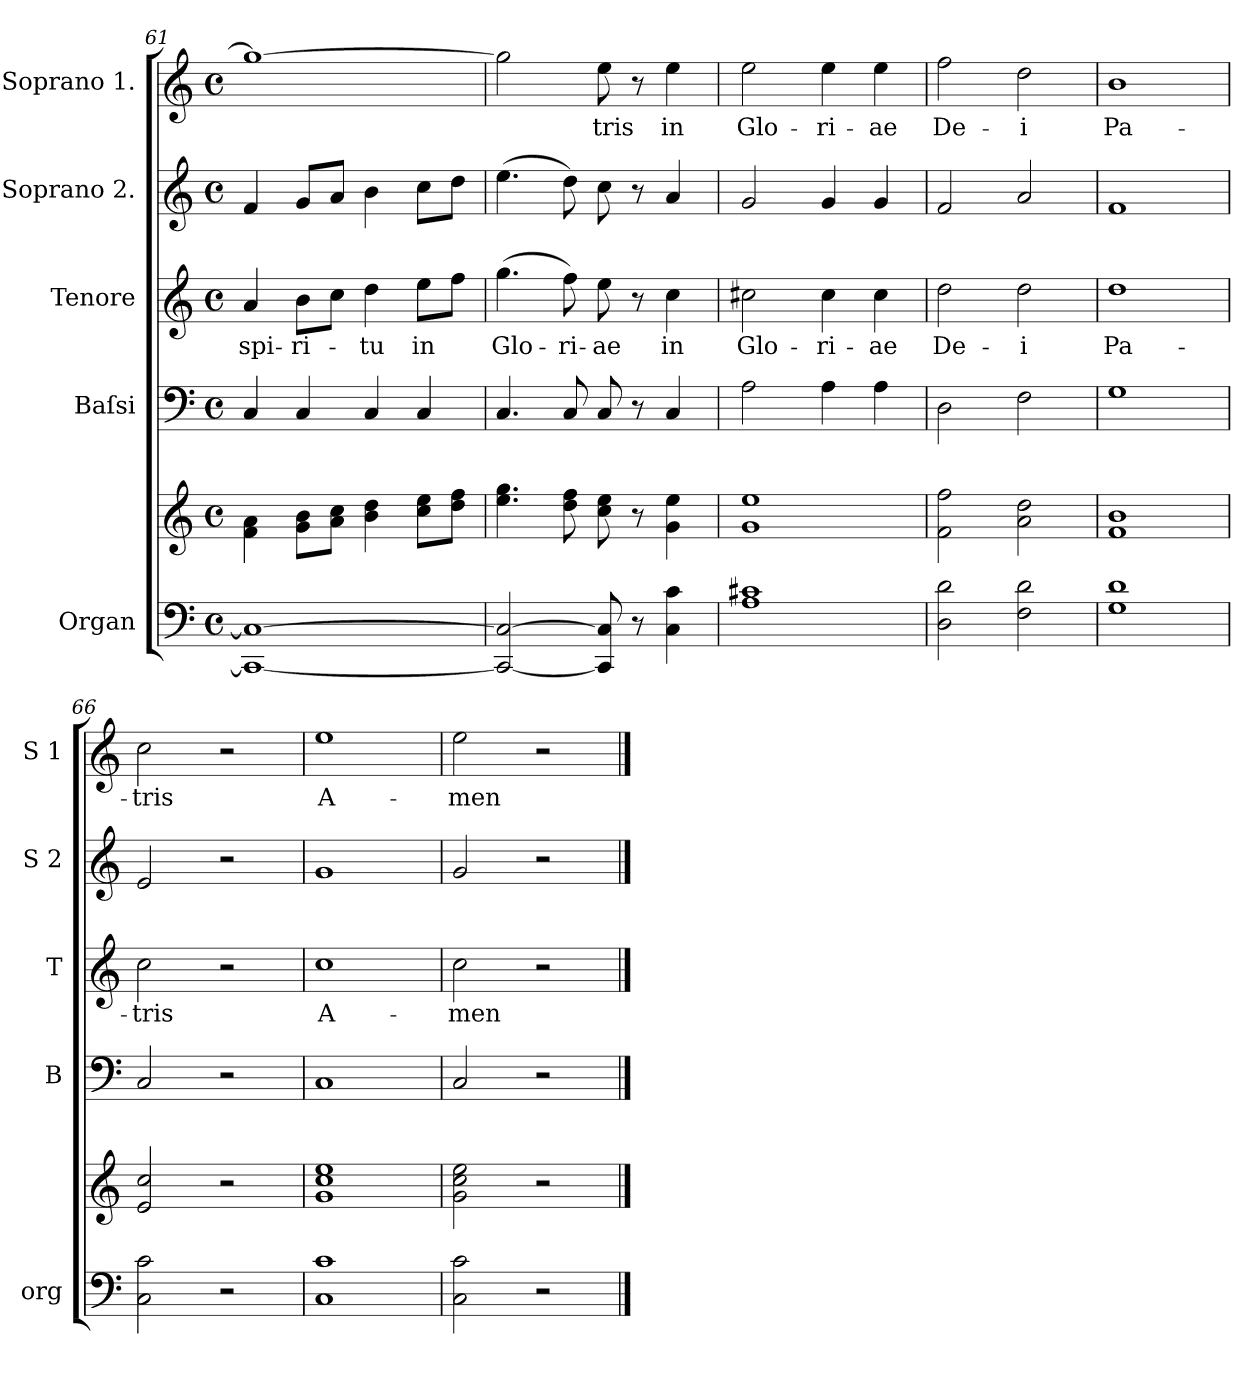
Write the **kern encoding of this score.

**kern	**kern	**kern	**kern	**text	**kern	**kern	**text
*part5	*part5	*part4	*part3	*part3	*part2	*part1	*part1
*staff6	*staff5	*staff4	*staff3	*staff3	*staff2	*staff1	*staff1
*I"Organ	*	*I"Baſsi	*I"Tenore	*	*I"Soprano 2.	*I"Soprano 1.	*
*I'org	*	*I'B	*I'T	*	*I'S 2	*I'S 1	*
*clefF4	*clefG2	*clefF4	*clefG2	*	*clefG2	*clefG2	*
*	*	*	*ITrd7c12	*	*	*	*
*k[]	*k[]	*k[]	*k[]	*	*k[]	*k[]	*
*M4/4	*M4/4	*M4/4	*M4/4	*	*M4/4	*M4/4	*
*met(c)	*met(c)	*met(c)	*met(c)	*	*met(c)	*met(c)	*
=61	=61	=61	=61	=61	=61	=61	=61
1CC_< 1C_>	4f\ 4a\	4C/	4A/	spi-	4f/	1gg_	.
.	8g\ 8b\L	4C/	8B\L	-ri-	8g/L	.	.
.	8a\ 8cc\J	.	8c\J	.	8a/J	.	.
.	4b\ 4dd\	4C/	4d\	-tu	4b\	.	.
.	8cc\ 8ee\L	4C/	8e\L	in	8cc\L	.	.
.	8dd\ 8ff\J	.	8f\J	.	8dd\J	.	.
=62	=62	=62	=62	=62	=62	=62	=62
2CC_/ 2C_/	4.ee\ 4.gg\	4.C/	(>4.g\	Glo-	(>4.ee\	2gg\]	.
.	8dd\ 8ff\	8C/	8f\)	-ri-	8dd\)	.	.
8CC]/ 8C]/	8cc\ 8ee\	8C/	8e\	-ae	8cc\	8ee\	-tris
8r	8r	8r	8r	.	8r	8r	.
4C\ 4c\	4g\ 4ee\	4C/	4c\	in	4a/	4ee\	in
=63	=63	=63	=63	=63	=63	=63	=63
1A 1c#X	1g 1ee	2A\	2c#X\	Glo-	2g/	2ee\	Glo-
.	.	4A\	4c#\	-ri-	4g/	4ee\	-ri-
.	.	4A\	4c#\	-ae	4g/	4ee\	-ae
=64	=64	=64	=64	=64	=64	=64	=64
2D\ 2d\	2f\ 2ff\	2D\	2d\	De-	2f/	2ff\	De-
2F\ 2d\	2a\ 2dd\	2F\	2d\	-i	2a/	2dd\	-i
=65	=65	=65	=65	=65	=65	=65	=65
1G 1d	1f 1b	1G	1d	Pa-	1f	1b	Pa-
=66	=66	=66	=66	=66	=66	=66	=66
2C\ 2c\	2e/ 2cc/	2C/	2c\	-tris	2e/	2cc\	-tris
2r	2r	2r	2r	.	2r	2r	.
=67	=67	=67	=67	=67	=67	=67	=67
1C 1c	1g 1cc 1ee	1C	1c	A-	1g	1ee	A-
=68	=68	=68	=68	=68	=68	=68	=68
2C\ 2c\	2g\ 2cc\ 2ee\	2C/	2c\	-men	2g/	2ee\	-men
2r	2r	2r	2r	.	2r	2r	.
==	==	==	==	==	==	==	==
*-	*-	*-	*-	*-	*-	*-	*-
